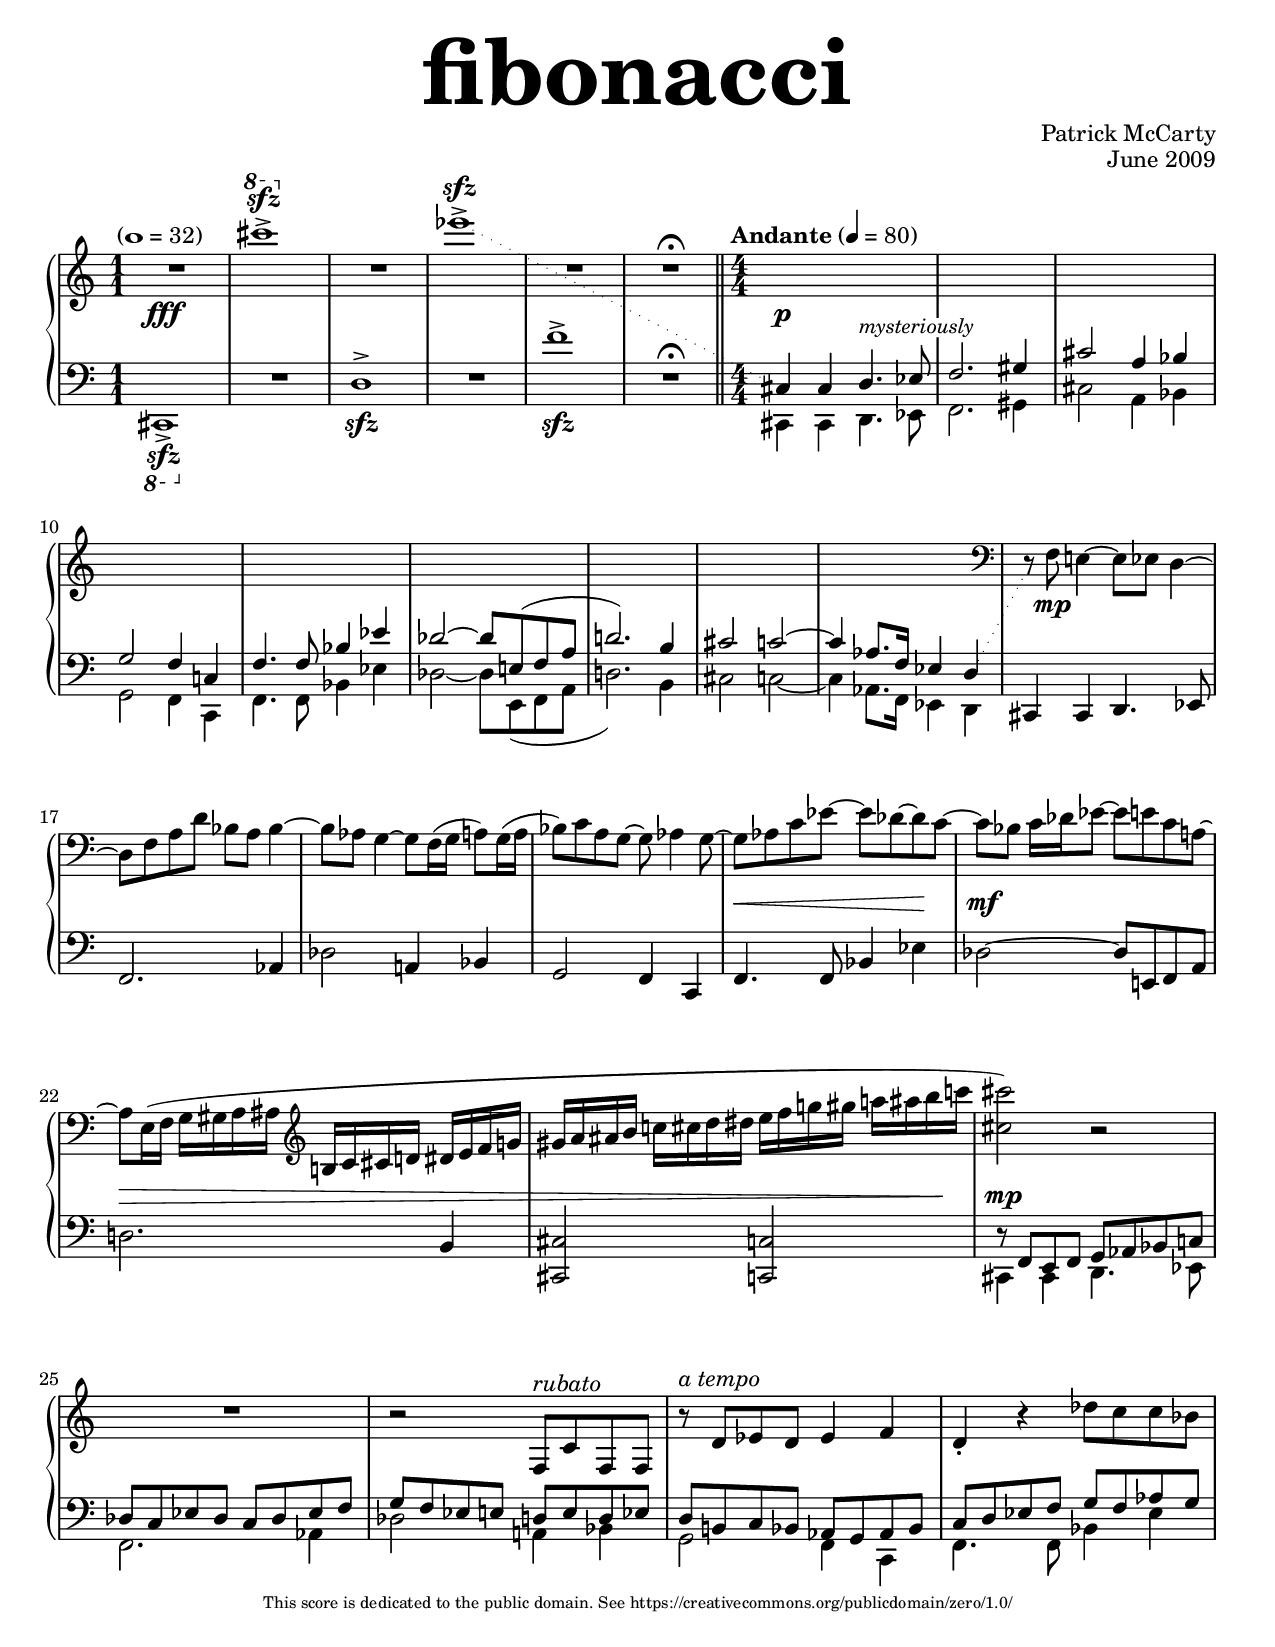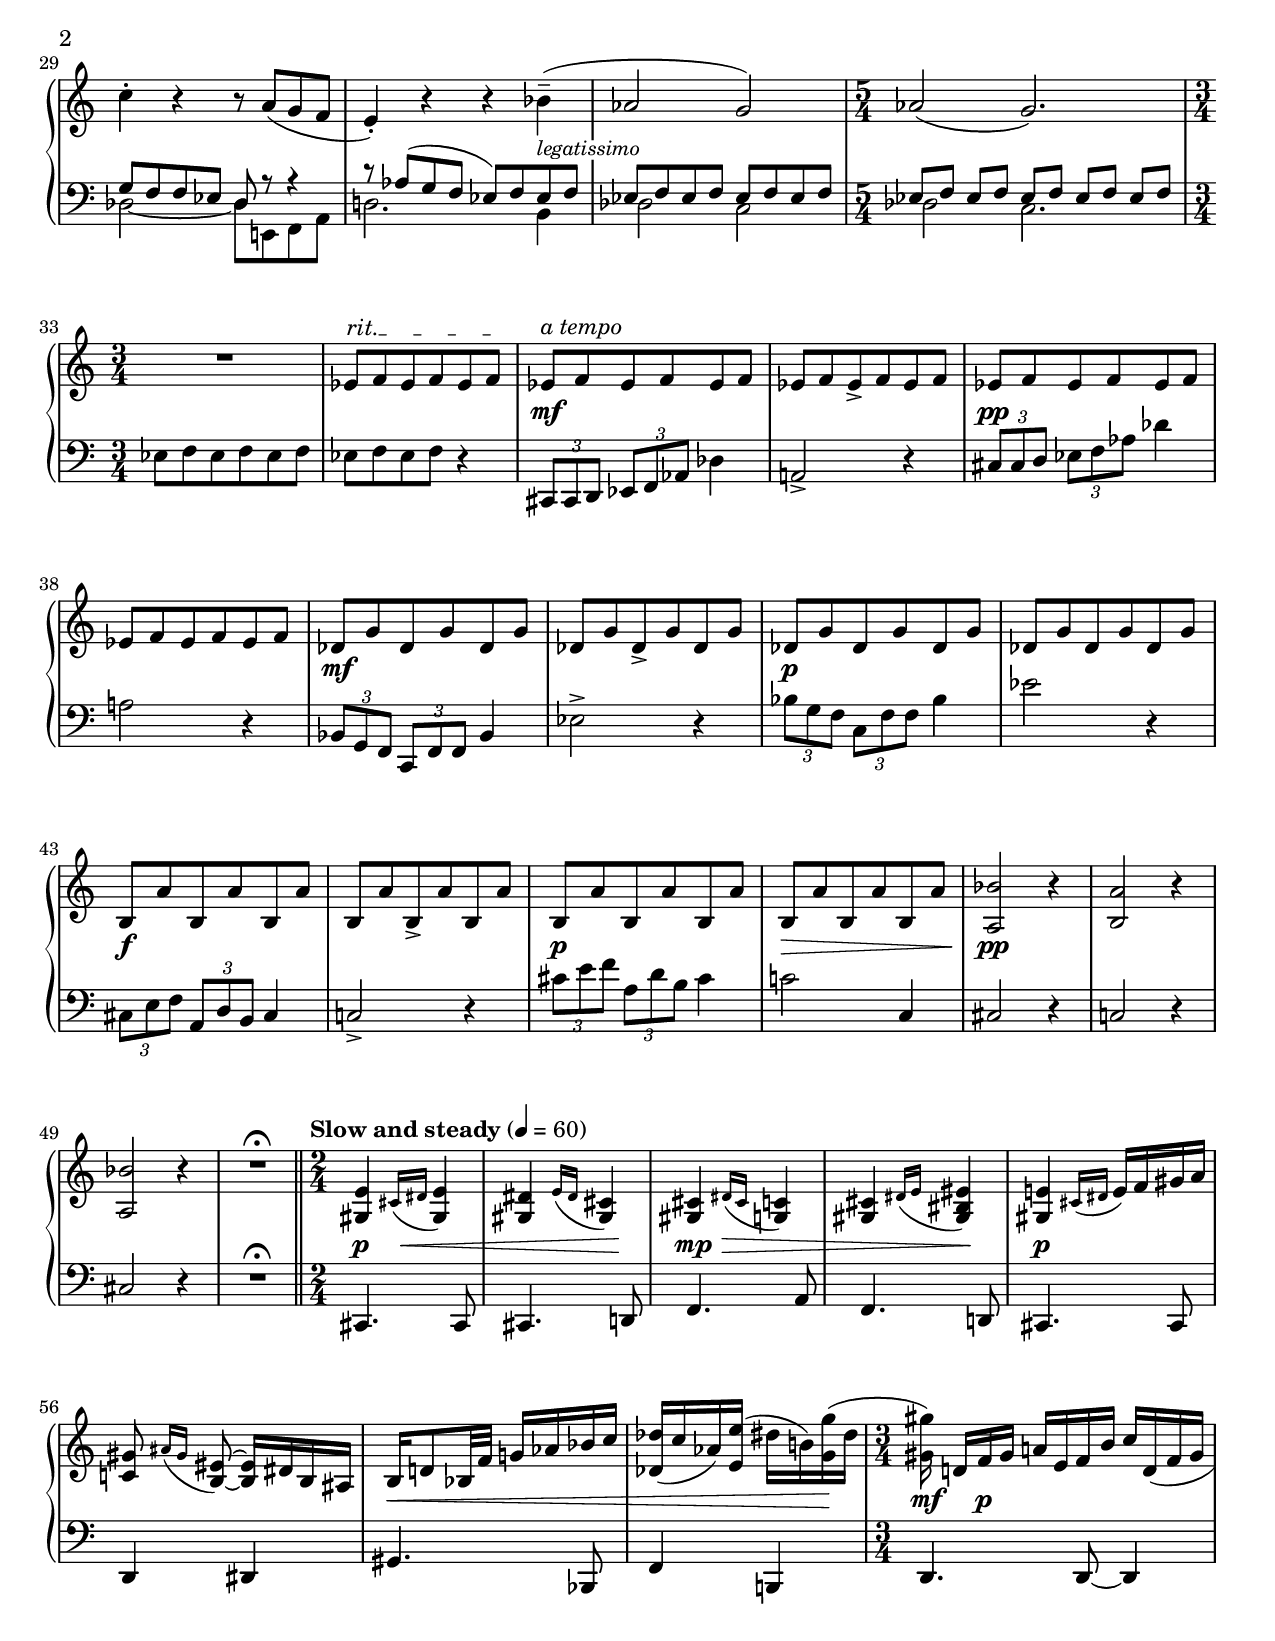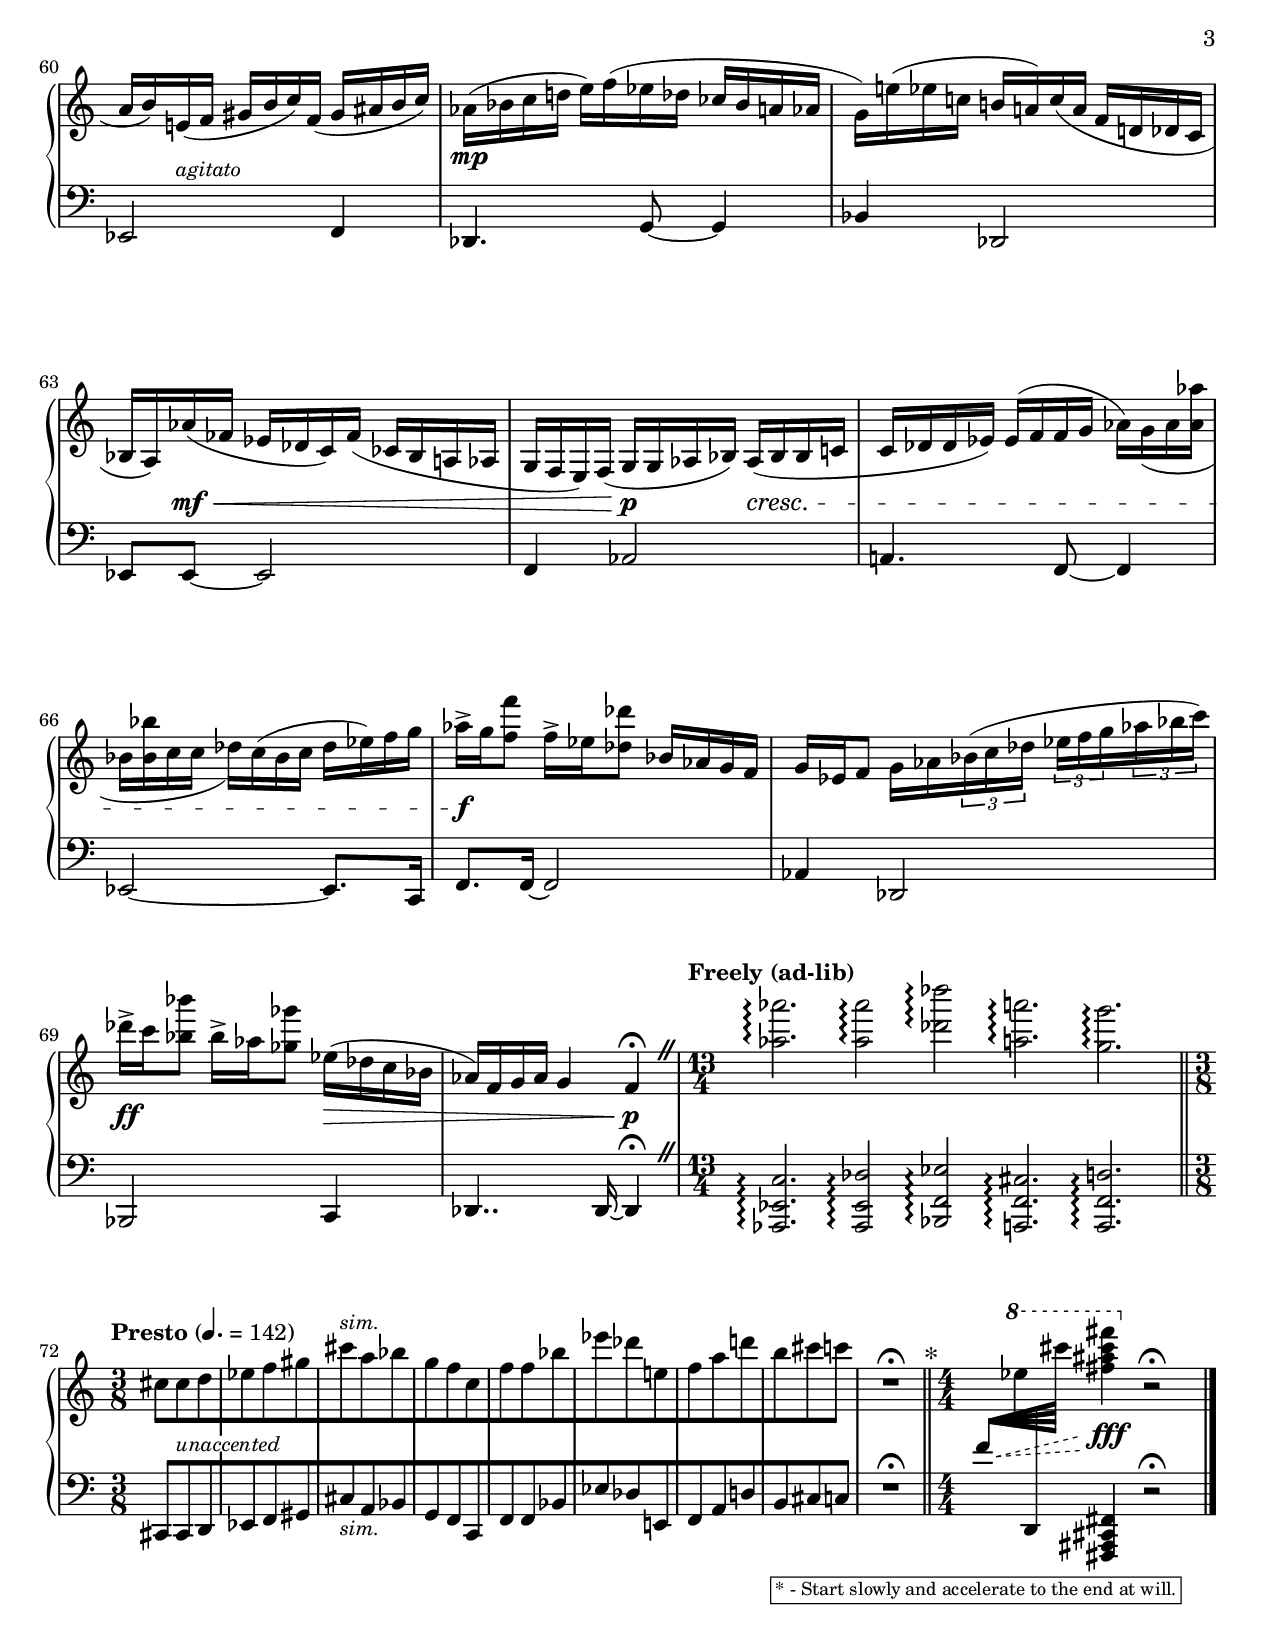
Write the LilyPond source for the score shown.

\version "2.22.0"

\include "english.ly"
\version "2.22.0"

\version "2.22.0"

%%%%%%%%%%%%%%%%%%%%%%%%%%%%%%%%%%%%%%%%%%%%%%%%%%%%%%%%%%%%%%%%%%%%%%%%%%%%%%%%
%%% \makeOctaves %%%%%%%%%%%%%%%%%%%%%%%%%%%%%%%%%%%%%%%%%%%%%%%%%%%%%%%%%%%%%%%
%%%
%%% Adds notes one or more octaves above or below the notes/chords given in the
%%% music expression.
%%%
%%% First arg: an integer (e.g. 1 = "one octave above", -1 = "one octave below")
%%% Second arg: a music expression
%%%
%%% From a public domain snippet at http://lsr.di.unimi.it/LSR/Snippet?id=445
%%%%%%%%%%%%%%%%%%%%%%%%%%%%%%%%%%%%%%%%%%%%%%%%%%%%%%%%%%%%%%%%%%%%%%%%%%%%%%%%

#(define (octave-up m t)
   (let* ((octave (1- t))
          (new-note (ly:music-deep-copy m))
          (new-pitch
            (ly:make-pitch octave
                           (ly:pitch-notename
                             (ly:music-property m 'pitch))
                           (ly:pitch-alteration
                             (ly:music-property m 'pitch)))))
   (set! (ly:music-property new-note 'pitch) new-pitch)
   new-note))

#(define (octavize-chord elements t)
   (cond
     ((null? elements) elements)
     ((eq? (ly:music-property (car elements) 'name) 'NoteEvent)
        (cons (car elements)
              (cons (octave-up (car elements) t)
                    (octavize-chord (cdr elements) t))))
     (else
       (cons (car elements)
             (octavize-chord (cdr elements) t)))))

#(define (octavize music t)
   (if (eq? (ly:music-property music 'name) 'EventChord)
       (ly:music-set-property! music
                               'elements
                               (octavize-chord
                                 (ly:music-property music 'elements) t)))
   music)

makeOctaves = #(define-music-function (arg mus) (integer? ly:music?)
                 (music-map (lambda (x) (octavize x arg))
                            (event-chord-wrap! mus)))

%%%%%%%%%%%%%%%%%%%%%%%%%%%%%%%%%%%%%%%%%%%%%%%%%%%%%%%%%%%%%%%%%%%%%%%%%%%%%%%%
%%% End \makeOctaves %%%
%%%%%%%%%%%%%%%%%%%%%%%%%%%%%%%%%%%%%%%%%%%%%%%%%%%%%%%%%%%%%%%%%%%%%%%%%%%%%%%%

%%%%%%%%%%%%%%%%%%%%%%%%%%%%%%%%%%%%%%%%%%%%%%%%%%%%%%%%%%%%%%%%%%%%%%%%%%%%%%%%
%%% \addStacc %%%%%%%%%%%%%%%%%%%%%%%%%%%%%%%%%%%%%%%%%%%%%%%%%%%%%%%%%%%%%%%%%%
%%%
%%% Defines a music function that adds a staccato articulation to all
%%% notes/chords in the music expression passed as an argument.
%%%
%%% From a public domain snippet at http://lsr.di.unimi.it/LSR/Snippet?id=82
%%%%%%%%%%%%%%%%%%%%%%%%%%%%%%%%%%%%%%%%%%%%%%%%%%%%%%%%%%%%%%%%%%%%%%%%%%%%%%%%

#(define (make-script x)
   (make-music 'ArticulationEvent
               'articulation-type x))

#(define (add-script m x)
   (case (ly:music-property m 'name)
     ((NoteEvent) (set! (ly:music-property m 'articulations)
                        (append (ly:music-property m 'articulations)
                                (list (make-script x))))
                   m)
     ((EventChord) (set! (ly:music-property m 'elements)
                         (append (ly:music-property m 'elements)
                                 (list (make-script x))))
                    m)
     (else #f)))

#(define (add-staccato m)
   (add-script m "staccato"))

addStacc = #(define-music-function (music) (ly:music?)
              (map-some-music add-staccato music))

%%%%%%%%%%%%%%%%%%%%%%%%%%%%%%%%%%%%%%%%%%%%%%%%%%%%%%%%%%%%%%%%%%%%%%%%%%%%%%%%
%%% End \addStacc %%%
%%%%%%%%%%%%%%%%%%%%%%%%%%%%%%%%%%%%%%%%%%%%%%%%%%%%%%%%%%%%%%%%%%%%%%%%%%%%%%%%


lower = \absolute {
  \ottava #-1
  cs,,1-> _ \sfz | % m. 1
  R1 | % m. 2
  \ottava #0
  d1-> _ \sfz | % m. 3
  R1 | % m. 4
  f'1-> _ \sfz | % m. 5
  R1 ^ \fermata | % m. 6
  \time 4/4
  \relative c, {
    \stemDown
    \tieDown
    cs4 cs d4. ef8 | % m. 7
    f2. gs4 | % m. 8
    cs2 a4 bf | % m. 9
    g2 f4 c | % m. 10
    f4. f8 bf4 ef | % m. 11
    df2 ~ df8 e, _ ( f a | % m. 12
    d2. ) b4 | % m. 13
    cs2 c ~ | % m. 14
    c4 af8. f16 ef4 d | % m. 15
    \stemNeutral
    \tieNeutral
    cs4 cs d4. ef8 | % m. 16
    f2. af4 | % m. 17
    df2 a4 bf | % m. 18
    g2 f4 c | % m. 19
    f4. f8 bf4 ef | % m. 20
    df2 ~ df8 e, f a | % m. 21
    d2. b4 | % m. 22
    \makeOctaves #-1 { cs2 c } | % m. 23

    % second time (two voices)
    <<
      {
        \voiceOne
        d8\rest f, e f g af bf c | % m. 24
        df8 c ef df c df ef f | % m. 25
        g8 f ef e d e d ef | % m. 26
        d8 b c bf af g af bf | % m. 27
        c8 d ef f g f af g | % m. 28
        g8 f f ef df r8 r4 | % m. 29
        r8 af'8 ( g f ef ) f ef f | % m. 30
        \repeat unfold 4 { ef8 f } | % m. 31
        \time 5/4
        \repeat unfold 5 { ef8 f } | % m. 32
      }
      \\
      {
        \voiceTwo
        cs,4 cs d4. ef8 | % m. 24
        f2. af4 | % m. 25
        df2 a4 bf | % m. 26
        g2 f4 c | % m. 27
        f4. f8 bf4 ef | % m. 28
        df2 ~ df8 e, f a | % m. 29
        d2. b4 | % m. 30
        df2 c | % m. 31
        df2 c2. | % m. 32
      }
    >>
    %% must return to a single voice
    \oneVoice

    \time 3/4
    \repeat unfold 3 { ef8 f } | % m. 33
    \repeat unfold 2 { ef8 f } r4 | % m. 34

    %% first time
    \tuplet 3/2 { cs,8 cs d }
    \tuplet 3/2 { ef8 f af }
    df4 | % m. 35
    a2-> r4 | % m. 36

    %% second time
    \tuplet 3/2 { cs8 cs d }
    \tuplet 3/2 { ef8 f af }
    df4 | % m. 37
    a2 r4 | % m. 38

    %% first time
    \tuplet 3/2 { bf,8 g f }
    \tuplet 3/2 { c8 f f }
    bf4 | % m. 39
    ef2-> r4 | % m. 40

    %% second time
    \tuplet 3/2 { bf'8 g f }
    \tuplet 3/2 { c8 f f }
    bf4 | % m. 41
    ef2 r4 | % m. 42

    %% first time
    \tuplet 3/2 { cs,8 e f }
    \tuplet 3/2 { a,8 d b }
    cs4 | % m. 43
    c2-> r4 | % m. 44

    %% second time
    \tuplet 3/2 { cs'8 e f }
    \tuplet 3/2 { a,8 d b }
    cs4 | % m. 45
    c2 c,4 | % m. 46

    cs2 r4 | % m. 47
    c2 r4 | % m. 48
    cs2 r4 | % m. 49

    R1 * 3/4 ^ \fermata

    \bar "||" | % m. 50


    %% Slow and steady %%
    \time 2/4
    cs,4. cs8 | % m. 51
    cs4. d8 | % m. 52
    f4. a8 | % m. 53
    f4. d8 | % m. 54

    cs4. cs8 | % m. 55
    d4 ds | % m. 56
    gs4. bf,8 | % m. 57
    f'4 b, | % m. 58

    \time 3/4
    d4. d8 ~ d4 | % m. 59
    ef2 f4 | % m. 60
    df4. g8 ~ g4 | % m. 61
    bf4 df,2 | % m. 62
    ef8 ef ~ ef2 | % m. 63
    f4 af2 | % m. 64
    a4. f8 ~ f4 | % m. 65
    ef2 ~ ef8. c16 | % m. 66
    f8. f16 ~ f2 | % m. 67
    af4 df,2 | % m. 68
    bf2 c4 | % m. 69
    df4.. df16 ~
    \override BreathingSign.text =
      \markup { \musicglyph "scripts.caesura.straight" }
    df4 \fermata \breathe | % m. 70

    %%%%

    %%% Freely %%%
    \time 13/4
    <af ef' c'>2. \arpeggio <af ef' df'>2 \arpeggio
    <bf f' ef'>2 \arpeggio <a f' cs'>2. \arpeggio
    <a f' d'>2. \arpeggio
    \bar "||" | % m. 71

    %%% Tempo change
    %%% "Presto"
    \time 3/8
    %% manual beam
    \once \override Beam.positions = #'(3 . 3)
    \addStacc { cs8 [ cs d | % m. 72
    ef8 f gs } | % m. 73
    cs8 _ \markup \small \italic { sim. } a bf | % m. 74
    g8 f c | % m. 75
    f8 f bf | % m. 76
    ef8 df e, | % m. 77
    f8 a d | % m. 78
    b8 cs c ]
    R1 * 3/8 ^ \fermata
    \bar "||" | % m. 79
    \once \override Score.RehearsalMark.break-align-symbols = #'(time-signature)
    \mark \markup { \huge "*" }
  }

  %% Last measure
  \absolute {
    \time 4/4
    \override Beam.thickness = #0.35
    \override Beam.grow-direction = #RIGHT
    \scaleDurations #'(4 . 1)
    {
      \featherDurations #(ly:make-moment 2/3)
      {
        \once \override Beam.positions = #'(7 . 8.7)
        f'64
        _ \markup
          \tiny
          \center-align
          \box
          \pad-around #0.25 { "* - Start slowly and accelerate to the end at will." }
        [
        \change Staff = "RH"
        \ottava #1
        ef'''64
        \change Staff = "LH"
        d,64
        \change Staff = "RH"
        cs''''64 ]
      }
    }
    \change Staff = "LH"
    <fs, cs, as,, fs,,>4
    r2 \fermata
    \bar "|." | % m. 80
  }
}


% vim: ft=lilypond sw=2 et sts=2

\version "2.22.0"

\version "2.22.0"

%%%%%%%%%%%%%%%%%%%%%%%%%%%%%%%%%%%%%%%%%%%%%%%%%%%%%%%%%%%%%%%%%%%%%%%%%%%%%%%%
%%% \makeOctaves %%%%%%%%%%%%%%%%%%%%%%%%%%%%%%%%%%%%%%%%%%%%%%%%%%%%%%%%%%%%%%%
%%%
%%% Adds notes one or more octaves above or below the notes/chords given in the
%%% music expression.
%%%
%%% First arg: an integer (e.g. 1 = "one octave above", -1 = "one octave below")
%%% Second arg: a music expression
%%%
%%% From a public domain snippet at http://lsr.di.unimi.it/LSR/Snippet?id=445
%%%%%%%%%%%%%%%%%%%%%%%%%%%%%%%%%%%%%%%%%%%%%%%%%%%%%%%%%%%%%%%%%%%%%%%%%%%%%%%%

#(define (octave-up m t)
   (let* ((octave (1- t))
          (new-note (ly:music-deep-copy m))
          (new-pitch
            (ly:make-pitch octave
                           (ly:pitch-notename
                             (ly:music-property m 'pitch))
                           (ly:pitch-alteration
                             (ly:music-property m 'pitch)))))
   (set! (ly:music-property new-note 'pitch) new-pitch)
   new-note))

#(define (octavize-chord elements t)
   (cond
     ((null? elements) elements)
     ((eq? (ly:music-property (car elements) 'name) 'NoteEvent)
        (cons (car elements)
              (cons (octave-up (car elements) t)
                    (octavize-chord (cdr elements) t))))
     (else
       (cons (car elements)
             (octavize-chord (cdr elements) t)))))

#(define (octavize music t)
   (if (eq? (ly:music-property music 'name) 'EventChord)
       (ly:music-set-property! music
                               'elements
                               (octavize-chord
                                 (ly:music-property music 'elements) t)))
   music)

makeOctaves = #(define-music-function (arg mus) (integer? ly:music?)
                 (music-map (lambda (x) (octavize x arg))
                            (event-chord-wrap! mus)))

%%%%%%%%%%%%%%%%%%%%%%%%%%%%%%%%%%%%%%%%%%%%%%%%%%%%%%%%%%%%%%%%%%%%%%%%%%%%%%%%
%%% End \makeOctaves %%%
%%%%%%%%%%%%%%%%%%%%%%%%%%%%%%%%%%%%%%%%%%%%%%%%%%%%%%%%%%%%%%%%%%%%%%%%%%%%%%%%

%%%%%%%%%%%%%%%%%%%%%%%%%%%%%%%%%%%%%%%%%%%%%%%%%%%%%%%%%%%%%%%%%%%%%%%%%%%%%%%%
%%% \addStacc %%%%%%%%%%%%%%%%%%%%%%%%%%%%%%%%%%%%%%%%%%%%%%%%%%%%%%%%%%%%%%%%%%
%%%
%%% Defines a music function that adds a staccato articulation to all
%%% notes/chords in the music expression passed as an argument.
%%%
%%% From a public domain snippet at http://lsr.di.unimi.it/LSR/Snippet?id=82
%%%%%%%%%%%%%%%%%%%%%%%%%%%%%%%%%%%%%%%%%%%%%%%%%%%%%%%%%%%%%%%%%%%%%%%%%%%%%%%%

#(define (make-script x)
   (make-music 'ArticulationEvent
               'articulation-type x))

#(define (add-script m x)
   (case (ly:music-property m 'name)
     ((NoteEvent) (set! (ly:music-property m 'articulations)
                        (append (ly:music-property m 'articulations)
                                (list (make-script x))))
                   m)
     ((EventChord) (set! (ly:music-property m 'elements)
                         (append (ly:music-property m 'elements)
                                 (list (make-script x))))
                    m)
     (else #f)))

#(define (add-staccato m)
   (add-script m "staccato"))

addStacc = #(define-music-function (music) (ly:music?)
              (map-some-music add-staccato music))

%%%%%%%%%%%%%%%%%%%%%%%%%%%%%%%%%%%%%%%%%%%%%%%%%%%%%%%%%%%%%%%%%%%%%%%%%%%%%%%%
%%% End \addStacc %%%
%%%%%%%%%%%%%%%%%%%%%%%%%%%%%%%%%%%%%%%%%%%%%%%%%%%%%%%%%%%%%%%%%%%%%%%%%%%%%%%%


upper = \absolute {
  \override VoiceFollower.style = #'dotted-line
  \tempo "" 1 = 32
  \showStaffSwitch
  R1 | % m. 1
  \ottava #1
  cs''''1-> ^ \sfz | % m. 2
  R1 | % m. 3
  \ottava #0
  ef'''1-> ^ \sfz | % m. 4
  R1 | % m. 5
  R1 ^ \fermata \bar "||" | % m. 6
  \tempo "Andante" 4 = 80
  \change Staff = "LH"
  \time 4/4
  \relative c {
    \stemUp
    \tieUp
    cs4 cs d4. ef8 | % m. 7
    f2. gs4 | % m. 8
    cs2 a4 bf | % m. 9
    g2 f4 c | % m. 10
    f4. f8 bf4 ef | % m. 11
    df2 ~ df8 e, ^ ( f a | % m. 12
    d2. ) b4 | % m. 13
    cs2 c ~ | % m. 14
    c4 af8. f16 ef4 d | % m. 15
    \change Staff = "RH"
    \clef "bass"
    \stemNeutral
    \tieNeutral
    r8 f8 e4 ~ e8 ef d4 ~ | % m. 16
    d8 f a d bf a bf4 ~ | % m. 17
    bf8 af g4 ~ g8 f16 ( g a8 ) g16 ( a | % m. 18
    bf8 ) c a g ~ g af4 g8 ~ | % m. 19
    g8 af c ef ~ ef df ~ df c ~ | % m. 20
    c8 bf c16 df ef8 ~ ef e c a ~ | % m. 21
    a8 e16 ( f g gs a as
    \clef "treble"
    b16 c cs d
    ds e f g | % m. 22
    gs16 a as b c cs d ds
    e16 f g gs a as b c | % m. 23
    \makeOctaves #-1 { cs2 ) r2 } | % m. 24
    R1 | % m. 25
    r2 \addStacc { f,,,8
    ^ \markup \italic { "rubato" }
    c' f, f } | % m. 26
    r8
    ^ \markup \italic { "a tempo" }
    \addStacc { d'8 ef d ef4 f } | % m. 27
    d4-. r4 \addStacc { df'8 c c bf } | % m. 28
    c4-. r4 r8 a8 ( g f | % m. 29
    e4-. ) r4 r bf'4-- ( | % m. 30
    af2 g2 ) | % m. 31
    \time 5/4
    af2 ( g2. ) | % m. 32

    \time 3/4
    R1 * 3/4 | % m. 33
    \override TextSpanner.bound-details.left.text = #"rit."
    ef8
    \startTextSpan
    f ef f ef f
    \stopTextSpan
    | % m. 34

    %% first time
    ef8 ^ \markup \italic { "a tempo" } f \repeat unfold 2 { ef8 f } | % m. 35
    ef8 f ef-> f ef f | % m. 36
    %% second time
    \repeat unfold 3 { ef8 f } | % m. 37
    ef8 f ef f ef f | % m. 38

    %% first time
    \repeat unfold 3 { df8 g } | % m. 39
    df8 g df-> g df g | % m. 40
    %% second time
    \repeat unfold 3 { df8 g } | % m. 41
    df8 g df g df g | % m. 42

    %% first time
    \repeat unfold 3 { b,8 a' } | % m. 43
    b,8 a' b,-> a' b, a' | % m. 44
    %% second time
    \repeat unfold 3 { b,8 a' } | % m. 45
    b,8 a' b, a' b, a' | % m. 46

    <a, bf'>2 r4 | % m. 47
    <b a'>2 r4 | % m. 48
    <a bf'>2 r4 | % m. 49

    R1 * 3/4 ^ \fermata
    \bar "||" | % m. 50

    %% section 3

    \time 2/4
    \tempo "Slow and steady" 4 = 60
    <e' gs,>4 \acciaccatura { cs16[ ds] } <e gs,>4 | % m. 51
    <ds gs,>4 \acciaccatura { e16[ ds] } <cs gs>4 | % m. 52
    <cs gs>4 \acciaccatura { ds16[ cs] } <c g>4  | % m. 53
    <cs gs>4 \acciaccatura { ds16[ e] } <es bs gs>4 | % m. 54

    <e gs,>4 \acciaccatura { cs16[ ds] } e16 f gs a | % m. 55
    <gs c,>8 \acciaccatura { as16[ gs] } <es b>8 ~ <es b>16 ds b as | % m. 56

    b16 d8 bf32 f' g16 af bf c | % m. 57
    <df df,>16 ( c af ) <e' e,> ( ds b ) <g' g,> ( ds | % m. 58

    \time 3/4
    \override Beam.breakable = ##t
    <gs gs,>16 ) \noBeam d,16 f gs
    a16 e f b
    c16 d, ( f gs | % m. 59

    a16 b ) e, ( f
    gs16 b c ) f, (
    gs16 as b c ) | % m. 60

    af16 ( bf c d
    e16 ) f ( ef df
    cf16 bf a af | % m. 61

    g16 ) e' ( ef c
    b16 a ) c ( a
    f16 d df c | % m. 62

    bf16 a ) af' ( ff
    ef16 df c ) ff (
    cf16 bf a af | % m. 63

    g16 f e ) f (
    g16 g af bf )
    af16 ( bf bf c | % m. 64

    c16 df df ef )
    ef16 ( f f g
    af16 ) g _ ( af <af af'> | % m. 65

    bf16 <bf bf'> c c
    df16 ) c ( bf c
    df16 ef ) f g | % m. 66

    af16-> g <f f'>8 f16-> ef <df df'>8
    bf16 af g f | % m. 67

    g16 ef f8
    g16 af \tuplet 3/2 { bf16 ( c df }
    \tuplet 3/2 { ef16 f g }
    \tuplet 3/2 { af16 bf c ) } | % m. 68

    df16-> c <bf bf'>8 bf16-> af <gf gf'>8
    ef16 ( df c bf | % m. 69

    af16 ) f g af
    g4
    \override BreathingSign.text =
      \markup { \musicglyph "scripts.caesura.straight" }
    f4 \fermata \breathe | % m. 70

    %%%%
    \tempo "Freely (ad-lib)"
    \time 13/4
    <af'' af,>2. \arpeggio <af af,>2 \arpeggio
    <df df,>2 \arpeggio <a a,>2. \arpeggio
    <g g,>2. \arpeggio
    \bar "||" | % m. 71

    %%% Tempo change
    \tempo "Presto" 4. = 142
    \time 3/8
    %% manual beam
    \once \override Beam.positions = #'(-3 . -3)
    \addStacc { cs,,8 [ cs d | % m. 72
    ef8 f gs } | % m. 73
    cs8 ^ \markup \small \italic { sim. } a bf | % m. 74
    g8 f c | % m. 75
    f8 f bf | % m. 76
    ef8 df e, | % m. 77
    f8 a d | % m. 78
    b8 cs c ] | % m. 79
    R1 * 3/8 ^ \fermata
    \bar "||" | % m. 80
  }

  \absolute {
    \time 4/4
    s4
    <fs''' as''' cs'''' fs''''>4
    \ottava #0
    r2 \fermata
    \bar "|."
  }
}


% vim: ft=lilypond sw=2 et sts=2

\version "2.22.0"

\version "2.22.0"

%%%%%%%%%%%%%%%%%%%%%%%%%%%%%%%%%%%%%%%%%%%%%%%%%%%%%%%%%%%%%%%%%%%%%%%%%%%%%%%%
%%% \makeOctaves %%%%%%%%%%%%%%%%%%%%%%%%%%%%%%%%%%%%%%%%%%%%%%%%%%%%%%%%%%%%%%%
%%%
%%% Adds notes one or more octaves above or below the notes/chords given in the
%%% music expression.
%%%
%%% First arg: an integer (e.g. 1 = "one octave above", -1 = "one octave below")
%%% Second arg: a music expression
%%%
%%% From a public domain snippet at http://lsr.di.unimi.it/LSR/Snippet?id=445
%%%%%%%%%%%%%%%%%%%%%%%%%%%%%%%%%%%%%%%%%%%%%%%%%%%%%%%%%%%%%%%%%%%%%%%%%%%%%%%%

#(define (octave-up m t)
   (let* ((octave (1- t))
          (new-note (ly:music-deep-copy m))
          (new-pitch
            (ly:make-pitch octave
                           (ly:pitch-notename
                             (ly:music-property m 'pitch))
                           (ly:pitch-alteration
                             (ly:music-property m 'pitch)))))
   (set! (ly:music-property new-note 'pitch) new-pitch)
   new-note))

#(define (octavize-chord elements t)
   (cond
     ((null? elements) elements)
     ((eq? (ly:music-property (car elements) 'name) 'NoteEvent)
        (cons (car elements)
              (cons (octave-up (car elements) t)
                    (octavize-chord (cdr elements) t))))
     (else
       (cons (car elements)
             (octavize-chord (cdr elements) t)))))

#(define (octavize music t)
   (if (eq? (ly:music-property music 'name) 'EventChord)
       (ly:music-set-property! music
                               'elements
                               (octavize-chord
                                 (ly:music-property music 'elements) t)))
   music)

makeOctaves = #(define-music-function (arg mus) (integer? ly:music?)
                 (music-map (lambda (x) (octavize x arg))
                            (event-chord-wrap! mus)))

%%%%%%%%%%%%%%%%%%%%%%%%%%%%%%%%%%%%%%%%%%%%%%%%%%%%%%%%%%%%%%%%%%%%%%%%%%%%%%%%
%%% End \makeOctaves %%%
%%%%%%%%%%%%%%%%%%%%%%%%%%%%%%%%%%%%%%%%%%%%%%%%%%%%%%%%%%%%%%%%%%%%%%%%%%%%%%%%

%%%%%%%%%%%%%%%%%%%%%%%%%%%%%%%%%%%%%%%%%%%%%%%%%%%%%%%%%%%%%%%%%%%%%%%%%%%%%%%%
%%% \addStacc %%%%%%%%%%%%%%%%%%%%%%%%%%%%%%%%%%%%%%%%%%%%%%%%%%%%%%%%%%%%%%%%%%
%%%
%%% Defines a music function that adds a staccato articulation to all
%%% notes/chords in the music expression passed as an argument.
%%%
%%% From a public domain snippet at http://lsr.di.unimi.it/LSR/Snippet?id=82
%%%%%%%%%%%%%%%%%%%%%%%%%%%%%%%%%%%%%%%%%%%%%%%%%%%%%%%%%%%%%%%%%%%%%%%%%%%%%%%%

#(define (make-script x)
   (make-music 'ArticulationEvent
               'articulation-type x))

#(define (add-script m x)
   (case (ly:music-property m 'name)
     ((NoteEvent) (set! (ly:music-property m 'articulations)
                        (append (ly:music-property m 'articulations)
                                (list (make-script x))))
                   m)
     ((EventChord) (set! (ly:music-property m 'elements)
                         (append (ly:music-property m 'elements)
                                 (list (make-script x))))
                    m)
     (else #f)))

#(define (add-staccato m)
   (add-script m "staccato"))

addStacc = #(define-music-function (music) (ly:music?)
              (map-some-music add-staccato music))

%%%%%%%%%%%%%%%%%%%%%%%%%%%%%%%%%%%%%%%%%%%%%%%%%%%%%%%%%%%%%%%%%%%%%%%%%%%%%%%%
%%% End \addStacc %%%
%%%%%%%%%%%%%%%%%%%%%%%%%%%%%%%%%%%%%%%%%%%%%%%%%%%%%%%%%%%%%%%%%%%%%%%%%%%%%%%%


dynamics = {
  s1 \fff | % m. 1
  s1 | % m. 2
  s1 | % m. 3
  s1 | % m. 4
  s1 | % m. 5
  s1 | % m. 6
  s2 \p
  s2 - \markup \italic \small \whiteout { "mysteriously" } | % m. 7
  s1 | % m. 8
  s1 | % m. 9
  s1 | % m. 10
  s1 | % m. 11
  s1 | % m. 12
  s1 | % m. 13
  s1 | % m. 14
  s1 | % m. 15
  s8 s8 \mp s4 s2 | % m. 16
  s1 | % m. 17
  s1 | % m. 18
  s1 | % m. 19
  \once \override Hairpin.bound-padding = #3
  s1 \< | % m. 20
  s1 \mf | % m. 21
  \once \override Hairpin.bound-padding = #3
  s1 \> | % m. 22
  s1 | % m. 23
  s1 \mp | % m. 24
  s1 | % m. 25
  s1 | % m. 26
  s1 | % m. 27
  s1 | % m. 28
  s1 | % m. 29
  s2 s4 s4 - \markup \italic \small \whiteout { "legatissimo" } | % m. 30
  s1 | % m. 31
  s1 * 5/4 | % m. 32
  s1 * 3/4 | % m. 33
  s1 * 3/4 | % m. 34
  s \mf | % m. 35
  s | % m. 36
  s \pp | % m. 37
  s | % m. 38
  s \mf | % m. 39
  s | % m. 40
  s \p | % m. 41
  s | % m. 42
  s \f | % m. 43
  s | % m. 44
  s \p | % m. 45
  s \> | % m. 46
  s \pp | % m. 47
  s | % m. 48
  s | % m. 49
  s | % m. 50
  \once \override Hairpin.bound-padding = #3
  s4 \p \< s4 | % m. 51
  s4 s4 | % m. 52
  s4 \mp \> s4 | % m. 53
  s4 s4 \! | % m. 54
  s4 \p s4 | % m. 55
  s1 * 2/4 | % m. 56
  \once \override Hairpin.bound-padding = #3.5
  s4 \< s4 | % m. 57
  s4 s4 | % m. 58
  s8 \mf s8 \p s4 s4 | % m. 59
  s16*2 s16 - \markup \italic \small \whiteout { "agitato" } s16 s2 | % m. 60
  s4 \mp s4 s4 | % m. 61
  s1 * 3/4 | % m. 62
  s16*2 s16 \mf \< s16 s2 | % m. 63
  s4 s4 \p
  \crescTextCresc
  s4 \< | % m. 64
  s1 * 3/4 | % m. 65
  s | % m. 66
  s \f | % m. 67
  \crescHairpin
  s | % m. 68
  s4 \ff s4 s4 \> | % m. 69
  s4 s s \p | % m. 70
  s1 * 13/4 | % m. 71
  \override TextScript.outside-staff-priority = ##f
  \override TextScript.staff-padding = #0
  \override TextScript.padding = #0
  s8 s8 - \markup \whiteout \italic \small { unaccented } s8 | % m. 72
  s1 * 3/8 | % m. 73
  s | % m. 74
  s | % m. 75
  s | % m. 76
  s | % m. 77
  s | % m. 78
  s | % m. 79
  s | % m. 80
  \override Hairpin.extra-offset = #'(2 . -2)
  \override Hairpin.rotation = #'(9 -1 0)
  \override Hairpin.bound-padding = #3
  \once \override Hairpin.style = #'dashed-line
  s4 \< s4 \fff s2 | % m. 81
}


% vim: ft=lilypond sw=2 et sts=2

\version "2.22.0"

%%%%%%%%%%%%%%%%%%%%%%%%%%%%%%%%%%%%%%%%%%%%%%%%%%%%%%%%%%%%%%%%%%%%%%%%%%%%%%%%
%%% \makeOctaves %%%%%%%%%%%%%%%%%%%%%%%%%%%%%%%%%%%%%%%%%%%%%%%%%%%%%%%%%%%%%%%
%%%
%%% Adds notes one or more octaves above or below the notes/chords given in the
%%% music expression.
%%%
%%% First arg: an integer (e.g. 1 = "one octave above", -1 = "one octave below")
%%% Second arg: a music expression
%%%
%%% From a public domain snippet at http://lsr.di.unimi.it/LSR/Snippet?id=445
%%%%%%%%%%%%%%%%%%%%%%%%%%%%%%%%%%%%%%%%%%%%%%%%%%%%%%%%%%%%%%%%%%%%%%%%%%%%%%%%

#(define (octave-up m t)
   (let* ((octave (1- t))
          (new-note (ly:music-deep-copy m))
          (new-pitch
            (ly:make-pitch octave
                           (ly:pitch-notename
                             (ly:music-property m 'pitch))
                           (ly:pitch-alteration
                             (ly:music-property m 'pitch)))))
   (set! (ly:music-property new-note 'pitch) new-pitch)
   new-note))

#(define (octavize-chord elements t)
   (cond
     ((null? elements) elements)
     ((eq? (ly:music-property (car elements) 'name) 'NoteEvent)
        (cons (car elements)
              (cons (octave-up (car elements) t)
                    (octavize-chord (cdr elements) t))))
     (else
       (cons (car elements)
             (octavize-chord (cdr elements) t)))))

#(define (octavize music t)
   (if (eq? (ly:music-property music 'name) 'EventChord)
       (ly:music-set-property! music
                               'elements
                               (octavize-chord
                                 (ly:music-property music 'elements) t)))
   music)

makeOctaves = #(define-music-function (arg mus) (integer? ly:music?)
                 (music-map (lambda (x) (octavize x arg))
                            (event-chord-wrap! mus)))

%%%%%%%%%%%%%%%%%%%%%%%%%%%%%%%%%%%%%%%%%%%%%%%%%%%%%%%%%%%%%%%%%%%%%%%%%%%%%%%%
%%% End \makeOctaves %%%
%%%%%%%%%%%%%%%%%%%%%%%%%%%%%%%%%%%%%%%%%%%%%%%%%%%%%%%%%%%%%%%%%%%%%%%%%%%%%%%%

%%%%%%%%%%%%%%%%%%%%%%%%%%%%%%%%%%%%%%%%%%%%%%%%%%%%%%%%%%%%%%%%%%%%%%%%%%%%%%%%
%%% \addStacc %%%%%%%%%%%%%%%%%%%%%%%%%%%%%%%%%%%%%%%%%%%%%%%%%%%%%%%%%%%%%%%%%%
%%%
%%% Defines a music function that adds a staccato articulation to all
%%% notes/chords in the music expression passed as an argument.
%%%
%%% From a public domain snippet at http://lsr.di.unimi.it/LSR/Snippet?id=82
%%%%%%%%%%%%%%%%%%%%%%%%%%%%%%%%%%%%%%%%%%%%%%%%%%%%%%%%%%%%%%%%%%%%%%%%%%%%%%%%

#(define (make-script x)
   (make-music 'ArticulationEvent
               'articulation-type x))

#(define (add-script m x)
   (case (ly:music-property m 'name)
     ((NoteEvent) (set! (ly:music-property m 'articulations)
                        (append (ly:music-property m 'articulations)
                                (list (make-script x))))
                   m)
     ((EventChord) (set! (ly:music-property m 'elements)
                         (append (ly:music-property m 'elements)
                                 (list (make-script x))))
                    m)
     (else #f)))

#(define (add-staccato m)
   (add-script m "staccato"))

addStacc = #(define-music-function (music) (ly:music?)
              (map-some-music add-staccato music))

%%%%%%%%%%%%%%%%%%%%%%%%%%%%%%%%%%%%%%%%%%%%%%%%%%%%%%%%%%%%%%%%%%%%%%%%%%%%%%%%
%%% End \addStacc %%%
%%%%%%%%%%%%%%%%%%%%%%%%%%%%%%%%%%%%%%%%%%%%%%%%%%%%%%%%%%%%%%%%%%%%%%%%%%%%%%%%


#(ly:set-option 'point-and-click #f)
#(set-default-paper-size "letter")

\header {
  title = \markup \fontsize #8 { fibonacci }
  composer = "Patrick McCarty"
  opus = "June 2009"
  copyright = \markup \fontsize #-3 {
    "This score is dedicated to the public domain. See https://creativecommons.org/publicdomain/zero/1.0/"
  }
}

\paper {
  indent = #0
  ragged-last-bottom = ##f
  %annotate-spacing = ##t
}

%%% Music is defined in variables %%%

%%% BEGIN score output %%%
\score {
  \new PianoStaff = "pianostaff" <<
    \new Staff = "RH" {
      \accidentalStyle Score.piano
      \clef "treble"
      \numericTimeSignature
      \time 1/1
      \upper
    }

    \new Dynamics = "Dynamics_pf" \dynamics

    \new Staff = "LH" {
      \clef "bass"
      \numericTimeSignature
      \time 1/1
      \lower
    }
  >>

  \layout {
    \context {
      \Score
      \override Arpeggio.X-extent = #'(-1 . 1)
    }

  }
}


% vim: ft=lilypond sw=2 et sts=2
